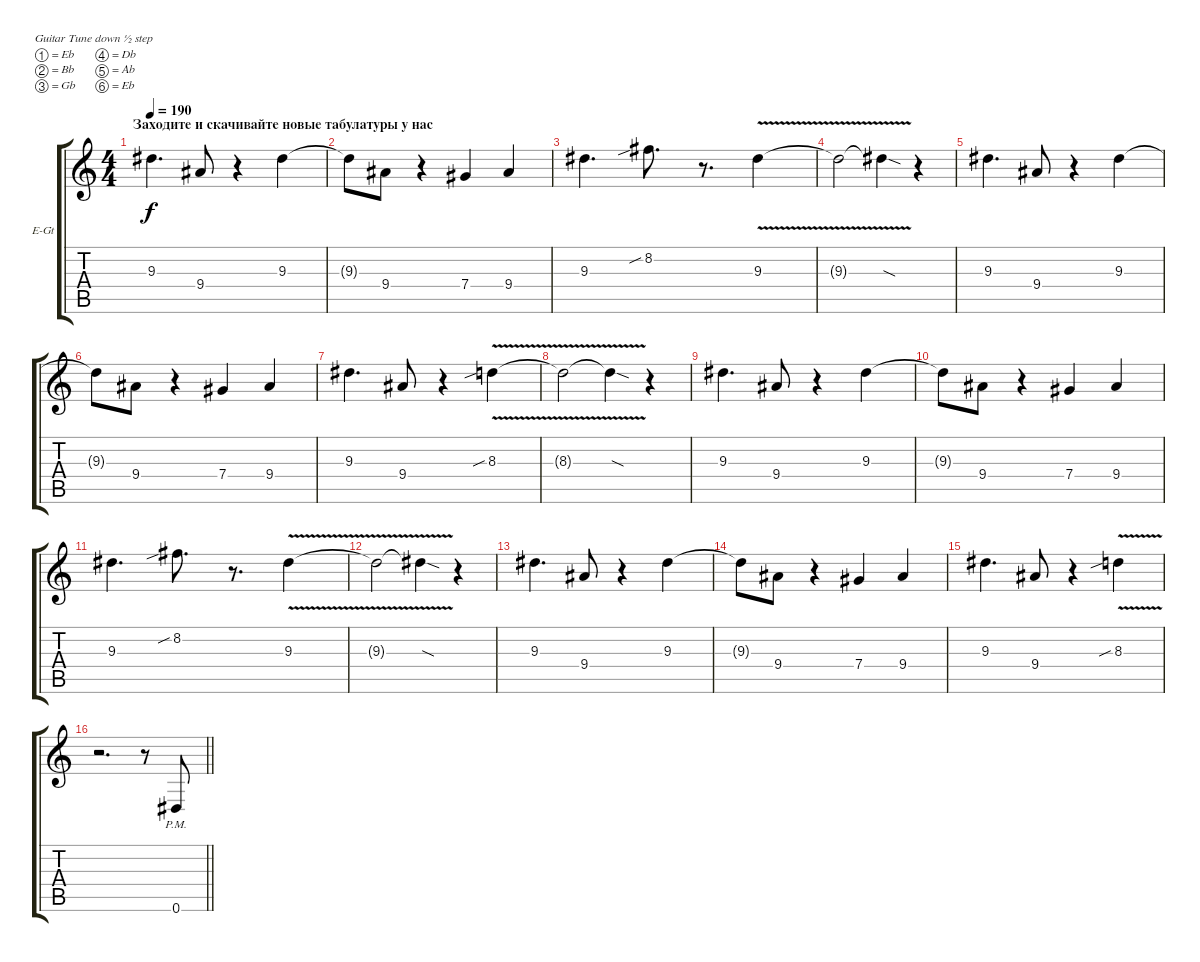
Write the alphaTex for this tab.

\bracketExtendMode groupsimilarinstruments
\firstSystemTrackNameOrientation horizontal
\otherSystemsTrackNameOrientation horizontal
\track ("Сергей Попов" "E-Gt") {instrument distortionguitar}
\staff {score tabs}
\tuning (Eb4 Bb3 Gb3 Db3 Ab2 Eb2)
\ts (4 4)
\beaming (8 2 2 2 2)
\section ("" "Заходите и скачивайте новые табулатуры у нас")
\tempo 190
\clef g2
\ks c
9.3.4{d dy f instrument distortionguitar} 9.4.8 r.4 9.3.4 |
9.3{t}.8 9.4.8 r.4 7.4.4 9.4.4 |
9.3.4{d} 8.2{sib}.8{d} r.8{d} 9.3{v}.4 |
9.3{v t}.2 9.3{v sod t}.4 r.4 |
9.3.4{d} 9.4.8 r.4 9.3.4 |
9.3{t}.8 9.4.8 r.4 7.4.4 9.4.4 |
9.3.4{d} 9.4.8 r.4 8.3{v sib}.4 |
8.3{v t}.2 8.3{v sod t}.4 r.4 |
9.3.4{d} 9.4.8 r.4 9.3.4 |
9.3{t}.8 9.4.8 r.4 7.4.4 9.4.4 |
9.3.4{d} 8.2{sib}.8{d} r.8{d} 9.3{v}.4 |
9.3{v t}.2 9.3{v sod t}.4 r.4 |
9.3.4{d} 9.4.8 r.4 9.3.4 |
9.3{t}.8 9.4.8 r.4 7.4.4 9.4.4 |
9.3.4{d} 9.4.8 r.4 8.3{v sib}.4 |
\barLineRight lightlight
r.2{d} r.8 0.6{pm}.8
